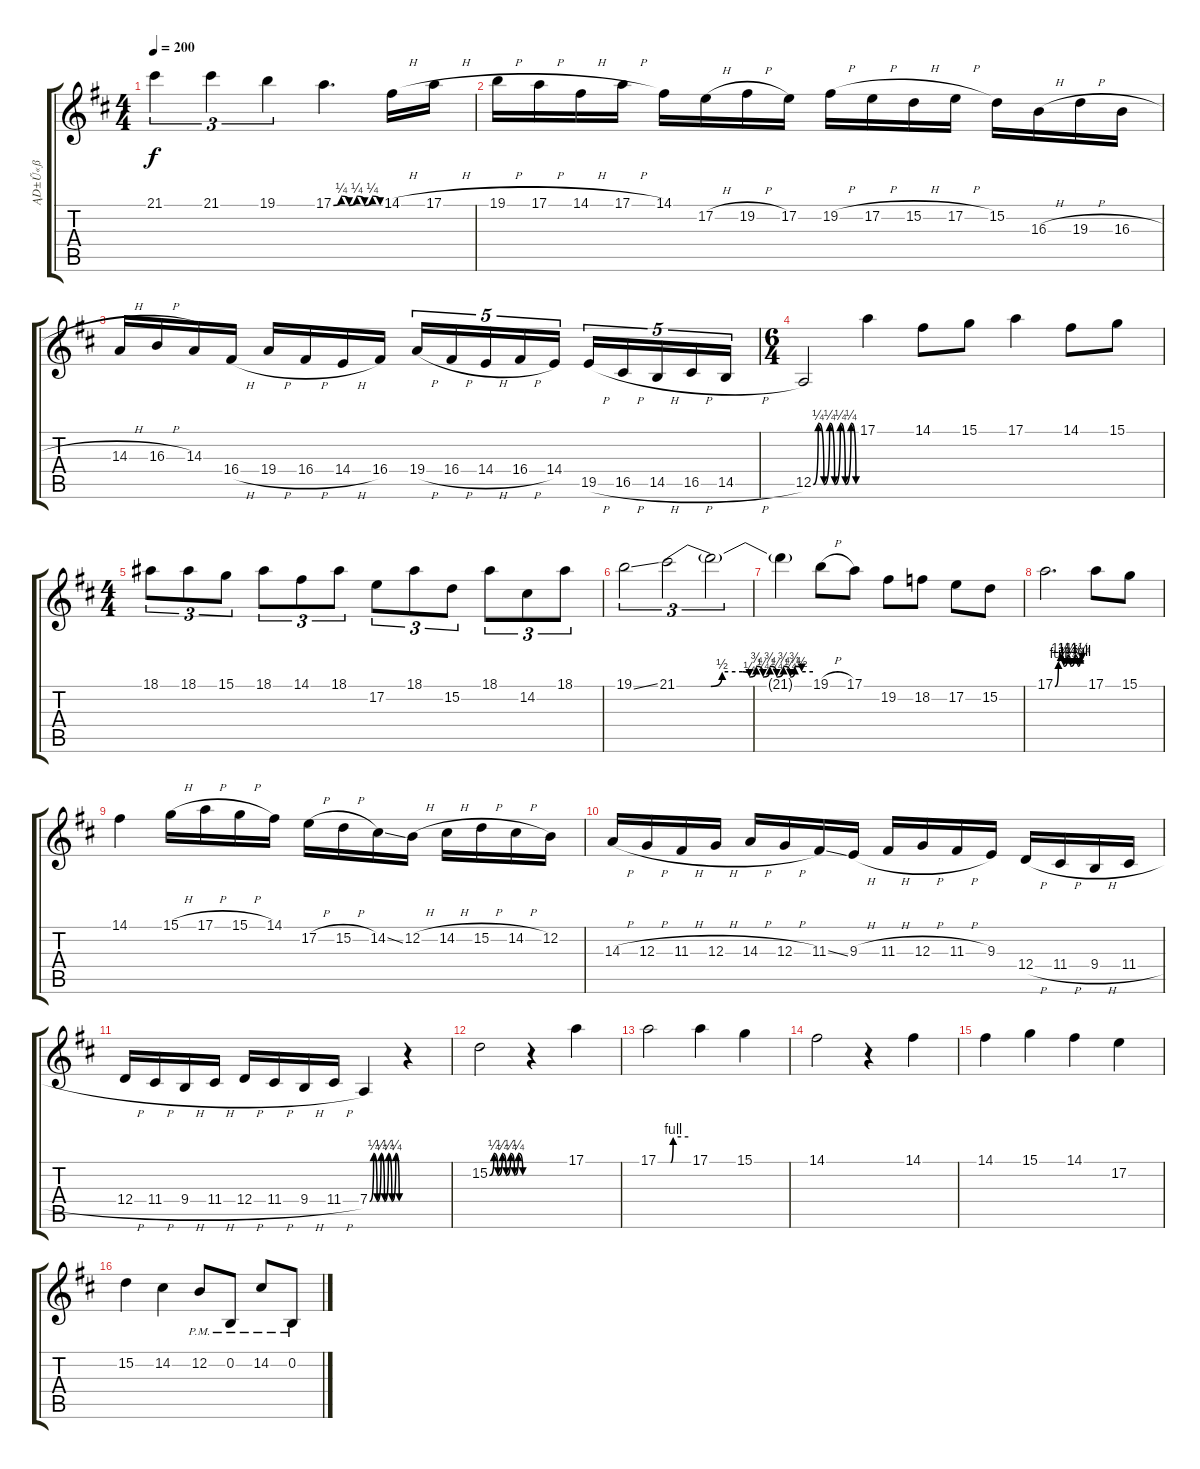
\track ("ĄD±Ű«ß" "ĄD±Ű«ß") {instrument acousticgrandpiano}
\staff {score tabs}
\tuning (E4 B3 G3 D3 A2 E2) {hide}
\ts (4 4)
\tempo 200
\clef g2
\ks d
21.1{t}.4{tu (3 2) dy f} 21.1.4{tu (3 2)} 19.1.4{tu (3 2)} 17.1{be (custom 0 0 10 1 20 0 30 1 40 0 50 1 60 0)}.4{d} 14.1{h}.16 17.1{h}.16 |
19.1{h}.16 17.1{h}.16 14.1{h}.16 17.1{h}.16 14.1.16 17.2{h}.16 19.2{h}.16 17.2.16 19.2{h}.16 17.2{h}.16 15.2{h}.16 17.2{h}.16 15.2.16 16.3{h}.16 19.3{h}.16 16.3{h}.16 |
14.3{h}.16 16.3{h}.16 14.3.16 16.4{h}.16 19.4{h}.16 16.4{h}.16 14.4{h}.16 16.4.16 19.4{h}.16{tu (5 4)} 16.4{h}.16{tu (5 4)} 14.4{h}.16{tu (5 4)} 16.4{h}.16{tu (5 4)} 14.4.16{tu (5 4)} 19.5{h}.16{tu (5 4)} 16.5{h}.16{tu (5 4)} 14.5{h}.16{tu (5 4)} 16.5{h}.16{tu (5 4)} 14.5{h}.16{tu (5 4)} |
\ts (6 4)
12.5{be (custom 0 0 7 1 15 0 23 1 30 0 38 1 45 0 53 1 60 0)}.2 17.1.4 14.1.8 15.1.8 17.1.4 14.1.8 15.1.8 |
\ts (4 4)
18.1.8{tu (3 2)} 18.1.8{tu (3 2)} 15.1.8{tu (3 2)} 18.1.8{tu (3 2)} 14.1.8{tu (3 2)} 18.1.8{tu (3 2)} 17.2.8{tu (3 2)} 18.1.8{tu (3 2)} 15.2.8{tu (3 2)} 18.1.8{tu (3 2)} 14.2.8{tu (3 2)} 18.1.8{tu (3 2)} |
19.1{ss}.2{tu (3 2)} 21.1{be (custom 0 0 15 0 20 2 29 2 32 1 35 3 38 1 41 3 44 1 47 3 50 1 52 3 55 2 60 2)}.2{tu (3 2)} 21.1{t}.2{tu (3 2)} |
21.1{t}.4 19.1{h}.8 17.1.8 19.2.8 18.2.8 17.2.8 15.2.8 |
17.1{be (custom 0 0 7 4 12 5 18 3 25 5 32 3 40 5 47 3 52 5 56 4 60 4)}.2{d} 17.1.8 15.1.8 |
14.1.4 15.1{h}.16 17.1{h}.16 15.1{h}.16 14.1.16 17.2{h}.16 15.2{h}.16 14.2{ss}.16 12.2{h}.16 14.2{h}.16 15.2{h}.16 14.2{h}.16 12.2.16 |
14.3{h}.16 12.3{h}.16 11.3{h}.16 12.3{h}.16 14.3{h}.16 12.3{h}.16 11.3{ss}.16 9.3{h}.16 11.3{h}.16 12.3{h}.16 11.3{h}.16 9.3.16 12.4{h}.16 11.4{h}.16 9.4{h}.16 11.4{h}.16 |
12.4{h}.16 11.4{h}.16 9.4{h}.16 11.4{h}.16 12.4{h}.16 11.4{h}.16 9.4{h}.16 11.4{h}.16 7.4{be (custom 0 0 8 1 15 0 23 1 30 0 38 1 45 0 53 1 60 0)}.4 r.4 |
15.2{be (custom 0 0 8 1 15 0 23 1 30 0 38 1 45 0 52 1 60 0)}.2 r.4 17.1.4 |
17.1{be (custom 0 0 25 0 30 4 60 4)}.2 17.1.4 15.1.4 |
14.1.2 r.4 14.1.4 |
14.1.4 15.1.4 14.1.4 17.2.4 |
15.2.4 14.2.4 12.2{pm}.8 0.2{pm}.8 14.2{pm}.8 0.2{pm}.8
